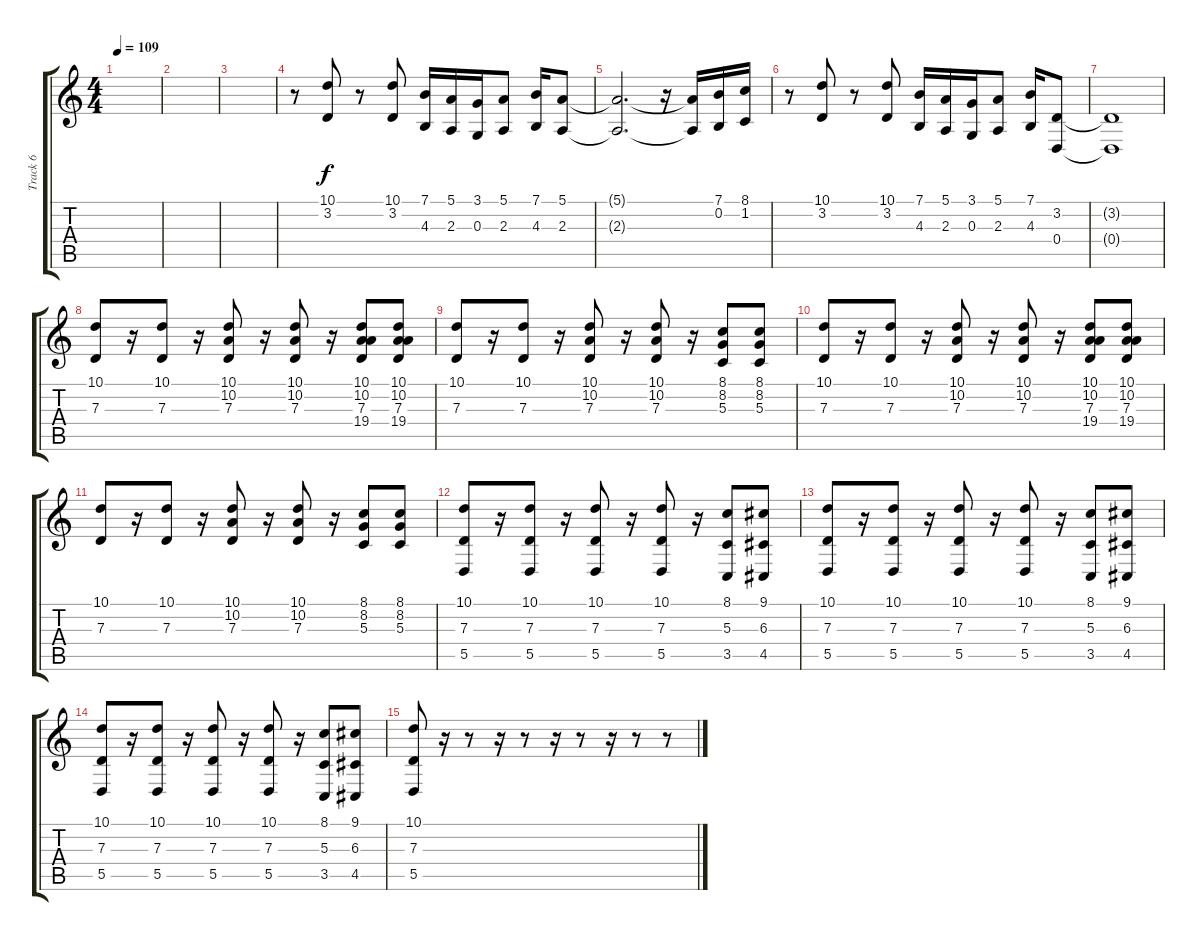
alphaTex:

\track ("Track 6" "Track 6") {instrument brasssection}
\staff {score tabs}
\tuning (E4 B3 G3 D3 A2 E2) {hide}
\ts (4 4)
\tempo 109
\clef g2
\ks c
|
|
|
r.8 (10.1 3.2).8 r.8 (10.1 3.2).8 (7.1 4.3).16 (5.1 2.3).16 (3.1 0.3).16 (5.1 2.3).8 (7.1 4.3).16 (5.1 2.3).8 |
(5.1{t} 2.3{t}).2{d} r.16 (5.1{t} 2.3{t}).16 (7.1 0.2).16 (8.1 1.2).16 |
r.8 (10.1 3.2).8 r.8 (10.1 3.2).8 (7.1 4.3).16 (5.1 2.3).16 (3.1 0.3).16 (5.1 2.3).8 (7.1 4.3).16 (3.2 0.4).8 |
(3.2{t} 0.4{t}).1 |
(10.1 7.3).8 r.16 (10.1 7.3).8 r.16 (10.1 10.2 7.3).8 r.16 (10.1 10.2 7.3).8 r.16 (10.1 10.2 7.3 19.4).8 (10.1 10.2 7.3 19.4).8 |
(10.1 7.3).8 r.16 (10.1 7.3).8 r.16 (10.1 10.2 7.3).8 r.16 (10.1 10.2 7.3).8 r.16 (8.1 8.2 5.3).8 (8.1 8.2 5.3).8 |
(10.1 7.3).8 r.16 (10.1 7.3).8 r.16 (10.1 10.2 7.3).8 r.16 (10.1 10.2 7.3).8 r.16 (10.1 10.2 7.3 19.4).8 (10.1 10.2 7.3 19.4).8 |
(10.1 7.3).8 r.16 (10.1 7.3).8 r.16 (10.1 10.2 7.3).8 r.16 (10.1 10.2 7.3).8 r.16 (8.1 8.2 5.3).8 (8.1 8.2 5.3).8 |
(10.1 7.3 5.5).8 r.16 (10.1 7.3 5.5).8 r.16 (10.1 7.3 5.5).8 r.16 (10.1 7.3 5.5).8 r.16 (8.1 5.3 3.5).8 (9.1 6.3 4.5).8 |
(10.1 7.3 5.5).8 r.16 (10.1 7.3 5.5).8 r.16 (10.1 7.3 5.5).8 r.16 (10.1 7.3 5.5).8 r.16 (8.1 5.3 3.5).8 (9.1 6.3 4.5).8 |
(10.1 7.3 5.5).8 r.16 (10.1 7.3 5.5).8 r.16 (10.1 7.3 5.5).8 r.16 (10.1 7.3 5.5).8 r.16 (8.1 5.3 3.5).8 (9.1 6.3 4.5).8 |
(10.1 7.3 5.5).8 r.16 r.8 r.16 r.8 r.16 r.8 r.16 r.8 r.8
